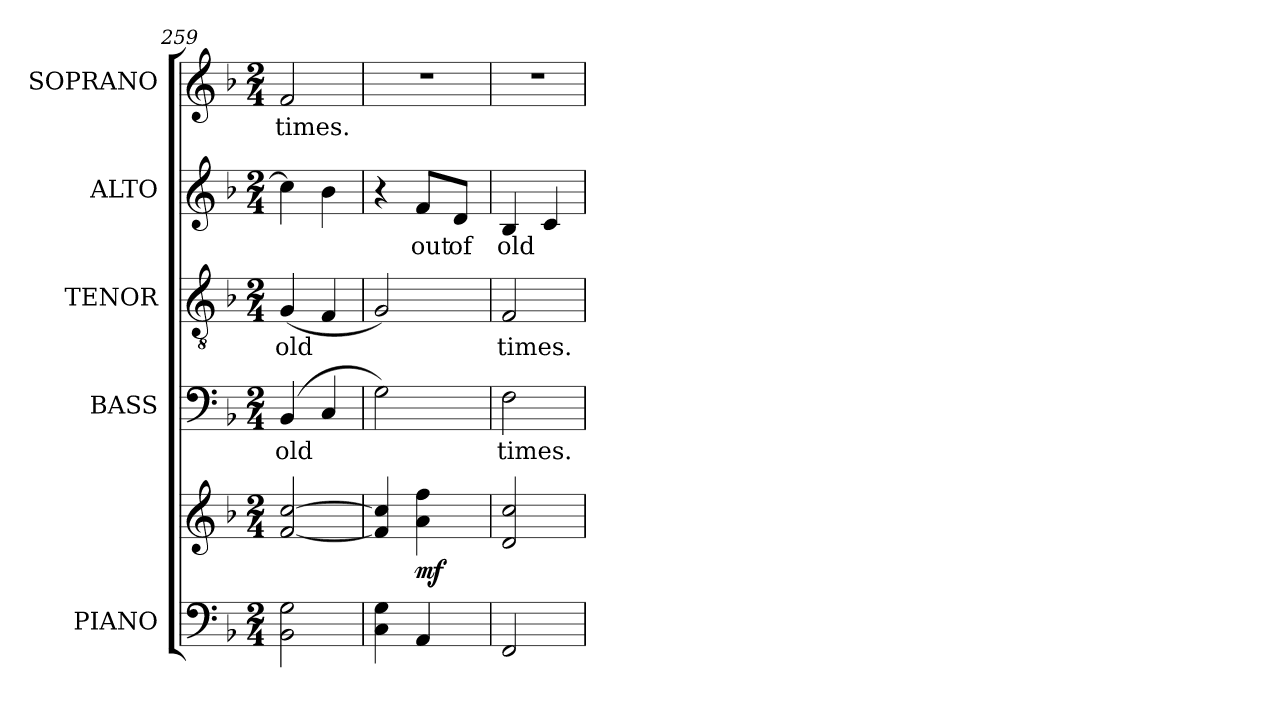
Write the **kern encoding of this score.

**kern	**kern	**dynam	**kern	**text	**kern	**text	**kern	**text	**kern	**text
*part5	*part5	*part5	*part4	*part4	*part3	*part3	*part2	*part2	*part1	*part1
*staff6	*staff5	*staff5/6	*staff4	*staff4	*staff3	*staff3	*staff2	*staff2	*staff1	*staff1
*I"PIANO	*	*	*I"BASS	*	*I"TENOR	*	*I"ALTO	*	*I"SOPRANO	*
*I'PNO.	*	*	*I'B.	*	*I'T.	*	*I'A.	*	*I'S.	*
*clefF4	*clefG2	*	*clefF4	*	*clefGv2	*	*clefG2	*	*clefG2	*
*	*	*	*	*	*ITrd7c12	*	*	*	*	*
*k[b-]	*k[b-]	*	*k[b-]	*	*k[b-]	*	*k[b-]	*	*k[b-]	*
*F:	*F:	*	*F:	*	*F:	*	*F:	*	*F:	*
*M2/4	*M2/4	*	*M2/4	*	*M2/4	*	*M2/4	*	*M2/4	*
=259	=259	=259	=259	=259	=259	=259	=259	=259	=259	=259
!	!	!	!	!LO:LY:b:color=#000000	!	!	!	!	!	!
!	!	!	!	!	!	!LO:LY:b:color=#000000	!	!	!	!
!	!	!	!	!	!	!	!	!	!	!LO:LY:b:color=#000000
2BB-i\ 2Gi	[2fi/ [2cci	.	(4BB-i/	old	(4GGi/	old	4cci\]	.	2fi/	times.
.	.	.	4Ci/	.	4FFi/	.	4b-i\	.	.	.
=260	=260	=260	=260	=260	=260	=260	=260	=260	=260	=260
!	!	!	!	!	!	!	!	!	!LO:N:vis=1	!
4Ci\ 4Gi	4fi/] 4cci]	.	2Gi\)	.	2GGi/)	.	4r	.	2r	.
!	!	!	!	!	!	!	!	!LO:LY:b:color=#000000	!	!
4AAi/	4ai\ 4ffi	mf	.	.	.	.	8fi/L	out	.	.
!	!	!	!	!	!	!	!	!LO:LY:b:color=#000000	!	!
.	.	.	.	.	.	.	8di/J	of	.	.
=261	=261	=261	=261	=261	=261	=261	=261	=261	=261	=261
!	!	!	!	!LO:LY:b:color=#000000	!	!	!	!	!	!
!	!	!	!	!	!	!LO:LY:b:color=#000000	!	!	!	!
!	!	!	!	!	!	!	!	!LO:LY:b:color=#000000	!LO:N:vis=1	!
2FFi/	2di/ 2cci	.	2Fi\	times.	2FFi/	times.	4B-i/	old	2r	.
.	.	.	.	.	.	.	4ci/	.	.	.
=	=	=	=	=	=	=	=	=	=	=
*-	*-	*-	*-	*-	*-	*-	*-	*-	*-	*-
